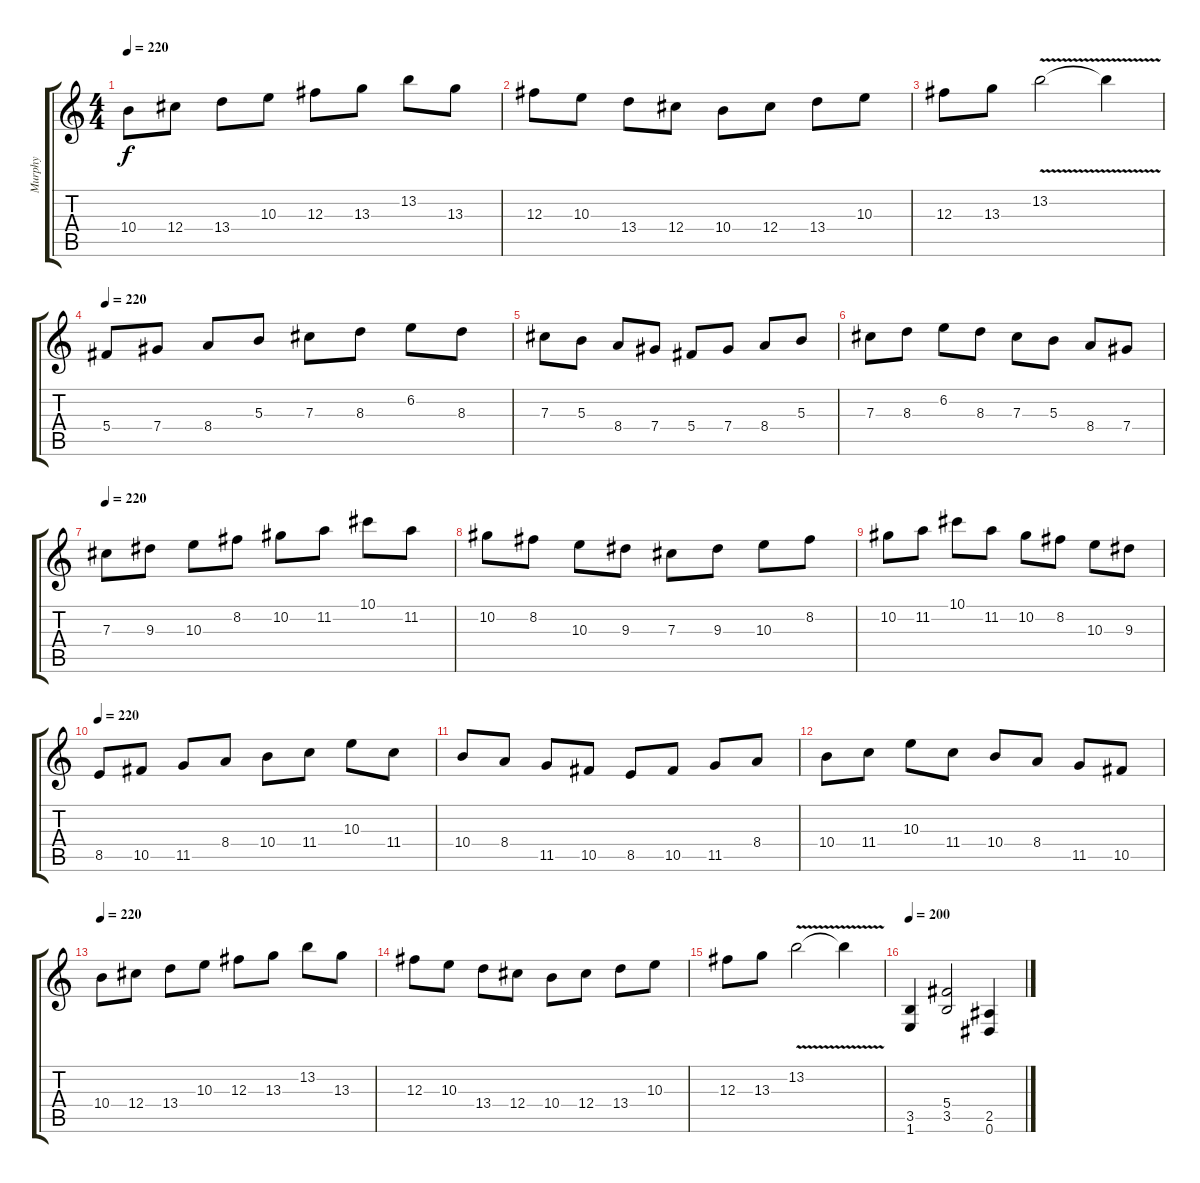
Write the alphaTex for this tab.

\track ("Murphy" "Murphy") {instrument distortionguitar}
\staff {score tabs}
\tuning (Eb4 Bb3 Gb3 Db3 Ab2 Eb2) {hide}
\ts (4 4)
\tempo 220
\clef g2
\ks c
10.4.8{dy f} 12.4.8 13.4.8 10.3.8 12.3.8 13.3.8 13.2.8 13.3.8 |
12.3.8 10.3.8 13.4.8 12.4.8 10.4.8 12.4.8 13.4.8 10.3.8 |
12.3.8 13.3.8 13.2{v}.2 13.2{t}.4 |
\tempo 220
5.4.8 7.4.8 8.4.8 5.3.8 7.3.8 8.3.8 6.2.8 8.3.8 |
7.3.8 5.3.8 8.4.8 7.4.8 5.4.8 7.4.8 8.4.8 5.3.8 |
7.3.8 8.3.8 6.2.8 8.3.8 7.3.8 5.3.8 8.4.8 7.4.8 |
\tempo 220
7.3.8 9.3.8 10.3.8 8.2.8 10.2.8 11.2.8 10.1.8 11.2.8 |
10.2.8 8.2.8 10.3.8 9.3.8 7.3.8 9.3.8 10.3.8 8.2.8 |
10.2.8 11.2.8 10.1.8 11.2.8 10.2.8 8.2.8 10.3.8 9.3.8 |
\tempo 220
8.5.8 10.5.8 11.5.8 8.4.8 10.4.8 11.4.8 10.3.8 11.4.8 |
10.4.8 8.4.8 11.5.8 10.5.8 8.5.8 10.5.8 11.5.8 8.4.8 |
10.4.8 11.4.8 10.3.8 11.4.8 10.4.8 8.4.8 11.5.8 10.5.8 |
\tempo 220
10.4.8 12.4.8 13.4.8 10.3.8 12.3.8 13.3.8 13.2.8 13.3.8 |
12.3.8 10.3.8 13.4.8 12.4.8 10.4.8 12.4.8 13.4.8 10.3.8 |
12.3.8 13.3.8 13.2{v}.2 13.2{t}.4 |
\tempo 200
(3.5 1.6).4 (5.4 3.5).2 (2.5 0.6).4
